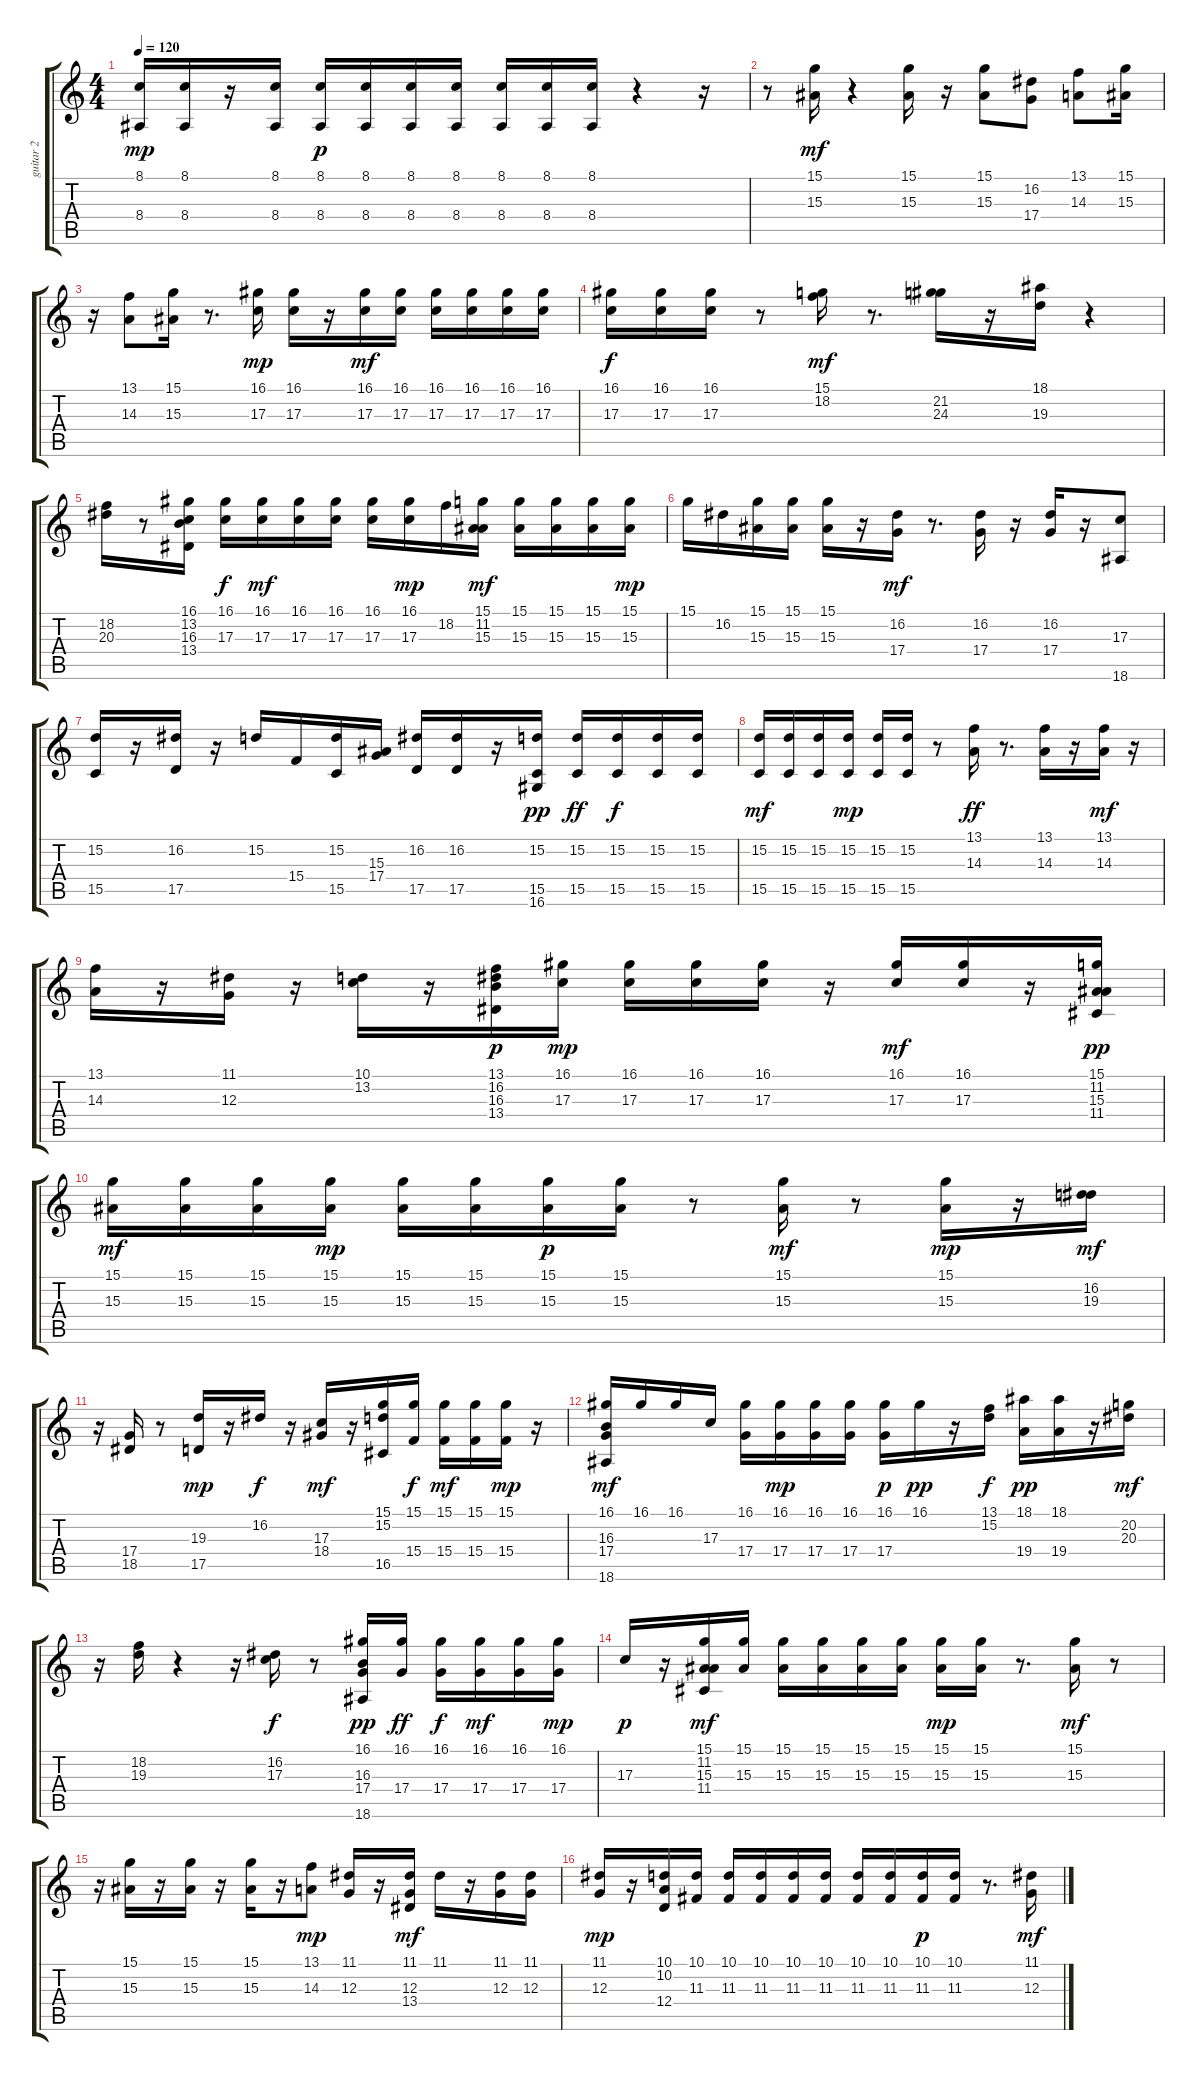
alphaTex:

\track ("guitar 2" "guitar 2") {instrument acousticgrandpiano}
\staff {score tabs}
\tuning (E4 B3 G3 D3 A2 E2) {hide}
\ts (4 4)
\tempo 120
\clef g2
\ks c
(8.1 8.4).16{dy mp} (8.1 8.4).16 r.16 (8.1 8.4).16 (8.1 8.4).16{dy p} (8.1 8.4).16 (8.1 8.4).16 (8.1 8.4).16 (8.1 8.4).16 (8.1 8.4).16 (8.1 8.4).16 r.4 r.16 |
r.8 (15.1 15.3).16{dy mf} r.4 (15.1 15.3).16 r.16 (15.1 15.3).8 (16.2 17.4).8 (13.1 14.3).8 (15.1 15.3).16 |
r.16 (13.1 14.3).8 (15.1 15.3).16 r.8{d} (16.1 17.3).16{dy mp} (16.1 17.3).16 r.16 (16.1 17.3).16{dy mf} (16.1 17.3).16 (16.1 17.3).16 (16.1 17.3).16 (16.1 17.3).16 (16.1 17.3).16 |
(16.1 17.3).16{dy f} (16.1 17.3).16 (16.1 17.3).16 r.8 (15.1 18.2).16{dy mf} r.8{d} (21.2 24.3).16 r.16 (18.1 19.3).16 r.4 |
(18.2 20.3).16 r.8 (16.1 13.2 16.3 13.4).16 (16.1 17.3).16{dy f} (16.1 17.3).16{dy mf} (16.1 17.3).16 (16.1 17.3).16 (16.1 17.3).16 (16.1 17.3).16{dy mp} 18.2.16 (15.1 11.2 15.3).16{dy mf} (15.1 15.3).16 (15.1 15.3).16 (15.1 15.3).16 (15.1 15.3).16{dy mp} |
15.1.16 16.2.16 (15.1 15.3).16 (15.1 15.3).16 (15.1 15.3).16 r.16 (16.2 17.4).16{dy mf} r.8{d} (16.2 17.4).16 r.16 (16.2 17.4).16 r.16 (17.3 18.6).8 |
(15.2 15.5).16 r.16 (16.2 17.5).16 r.16 15.2.16 15.4.16 (15.2 15.5).16 (15.3 17.4).16 (16.2 17.5).16 (16.2 17.5).16 r.16 (15.2 15.5 16.6).16{dy pp} (15.2 15.5).16{dy ff} (15.2 15.5).16{dy f} (15.2 15.5).16 (15.2 15.5).16 |
(15.2 15.5).16{dy mf} (15.2 15.5).16 (15.2 15.5).16 (15.2 15.5).16{dy mp} (15.2 15.5).16 (15.2 15.5).16 r.8 (13.1 14.3).16{dy ff} r.8{d} (13.1 14.3).16 r.16 (13.1 14.3).16{dy mf} r.16 |
(13.1 14.3).16 r.16 (11.1 12.3).16 r.16 (10.1 13.2).16 r.16 (13.1 16.2 16.3 13.4).16{dy p} (16.1 17.3).16{dy mp} (16.1 17.3).16 (16.1 17.3).16 (16.1 17.3).16 r.16 (16.1 17.3).16{dy mf} (16.1 17.3).16 r.16 (15.1 11.2 15.3 11.4).16{dy pp} |
(15.1 15.3).16{dy mf} (15.1 15.3).16 (15.1 15.3).16 (15.1 15.3).16{dy mp} (15.1 15.3).16 (15.1 15.3).16 (15.1 15.3).16{dy p} (15.1 15.3).16 r.8 (15.1 15.3).16{dy mf} r.8 (15.1 15.3).16{dy mp} r.16 (16.2 19.3).16{dy mf} |
r.16 (17.4 18.5).16 r.8 (19.3 17.5).16{dy mp} r.16 16.2.16{dy f} r.16 (17.3 18.4).16{dy mf} r.16 (15.1 15.2 16.5).16 (15.1 15.4).16{dy f} (15.1 15.4).16{dy mf} (15.1 15.4).16 (15.1 15.4).16{dy mp} r.16 |
(16.1 16.3 17.4 18.6).16{dy mf} 16.1.16 16.1.16 17.3.16 (16.1 17.4).16 (16.1 17.4).16{dy mp} (16.1 17.4).16 (16.1 17.4).16 (16.1 17.4).16{dy p} 16.1.16{dy pp} r.16 (13.1 15.2).16{dy f} (18.1 19.4).16{dy pp} (18.1 19.4).16 r.16 (20.2 20.3).16{dy mf} |
r.16 (18.2 19.3).16 r.4 r.16 (16.2 17.3).16{dy f} r.8 (16.1 16.3 17.4 18.6).16{dy pp} (16.1 17.4).16{dy ff} (16.1 17.4).16{dy f} (16.1 17.4).16{dy mf} (16.1 17.4).16 (16.1 17.4).16{dy mp} |
17.3.16{dy p} r.16 (15.1 11.2 15.3 11.4).16{dy mf} (15.1 15.3).16 (15.1 15.3).16 (15.1 15.3).16 (15.1 15.3).16 (15.1 15.3).16 (15.1 15.3).16{dy mp} (15.1 15.3).16 r.8{d} (15.1 15.3).16{dy mf} r.8 |
r.16 (15.1 15.3).16 r.16 (15.1 15.3).16 r.16 (15.1 15.3).16 r.16 (13.1 14.3).8{dy mp} (11.1 12.3).16 r.16 (11.1 12.3 13.4).16{dy mf} 11.1.16 r.16 (11.1 12.3).16 (11.1 12.3).16 |
(11.1 12.3).16{dy mp} r.16 (10.1 10.2 12.4).16 (10.1 11.3).16 (10.1 11.3).16 (10.1 11.3).16 (10.1 11.3).16 (10.1 11.3).16 (10.1 11.3).16 (10.1 11.3).16 (10.1 11.3).16{dy p} (10.1 11.3).16 r.8{d} (11.1 12.3).16{dy mf}
